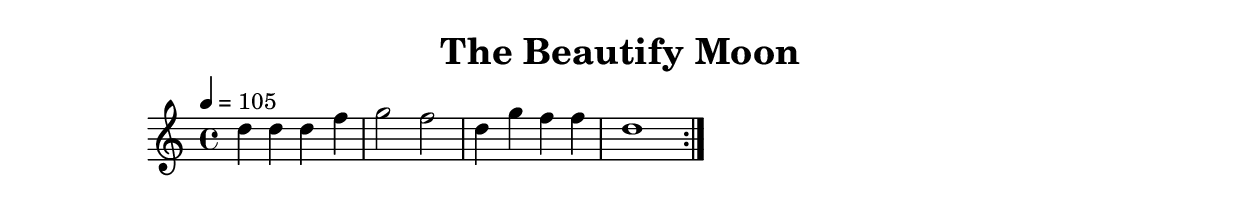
\header {
  title = "The Beautify Moon"
}

\score {
  \relative c'' {
    \tempo 4 = 105

    \repeat "volta" 2 {
      d d d f |
      g2 f |
      d4 g f f |
      d1 |
    }
  }

  \layout {}
  \midi {}
}